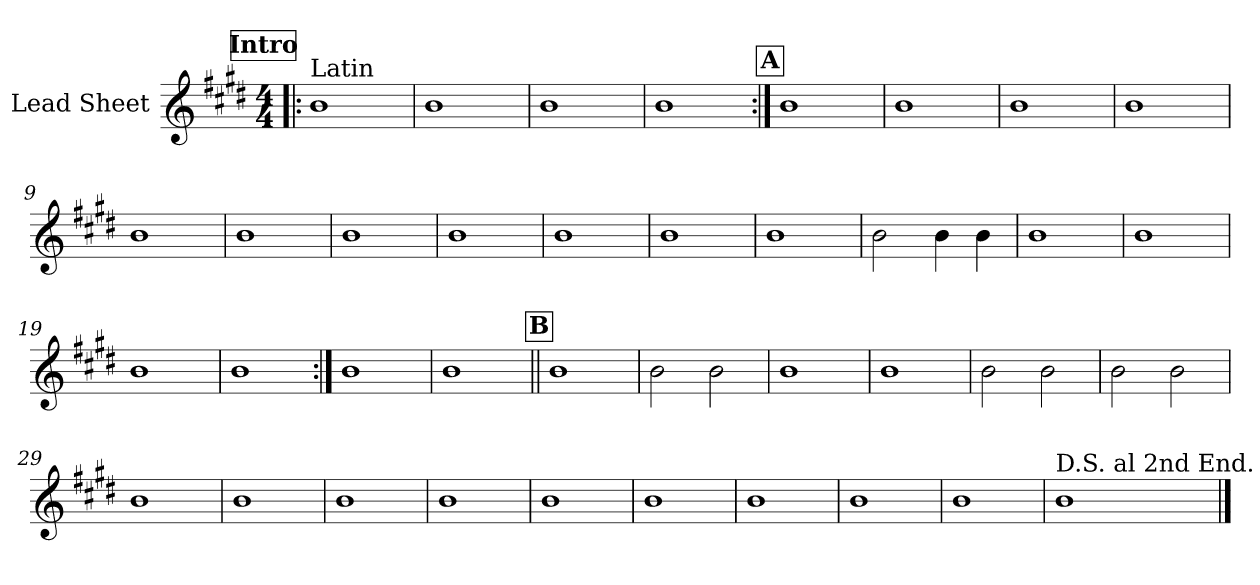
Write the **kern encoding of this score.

**kern
*part1
*staff1
*I"Lead Sheet
*clefG2
*k[f#c#g#d#]
*c#:
*M4/4
!!LO:REH:place=s1:a:fs=14:t=Intro
=1!|:
!LO:TX:a:t=Latin
1b
=2
1b
=3
1b
=4
1b
!!LO:LB:g=z
!!LO:REH:place=s1:a:fs=14:t=A
=5:|!
1b
=6
1b
=7
1b
=8
1b
!!LO:LB:g=z
=9
1b
=10
1b
=11
1b
=12
1b
!!LO:LB:g=z
=13
1b
=14
1b
=15
1b
=16
2b\
4b\
4b\
!!LO:LB:g=z
=17
1b
=18
1b
=19
1b
=20
1b
!!LO:LB:g=z
=21:|!
1b
=22
1b
!!LO:LB:g=z
!!LO:REH:place=s1:a:fs=14:t=B
=23||
1b
=24
2b\
2b\
=25
1b
=26
1b
!!LO:LB:g=z
=27
2b\
2b\
=28
2b\
2b\
=29
1b
=30
1b
!!LO:LB:g=z
=31
1b
=32
1b
=33
1b
=34
1b
!!LO:LB:g=z
=35
1b
=36
1b
=37
1b
=38
!LO:TX:a:t=D.S. al 2nd End.
1b
==
*-
